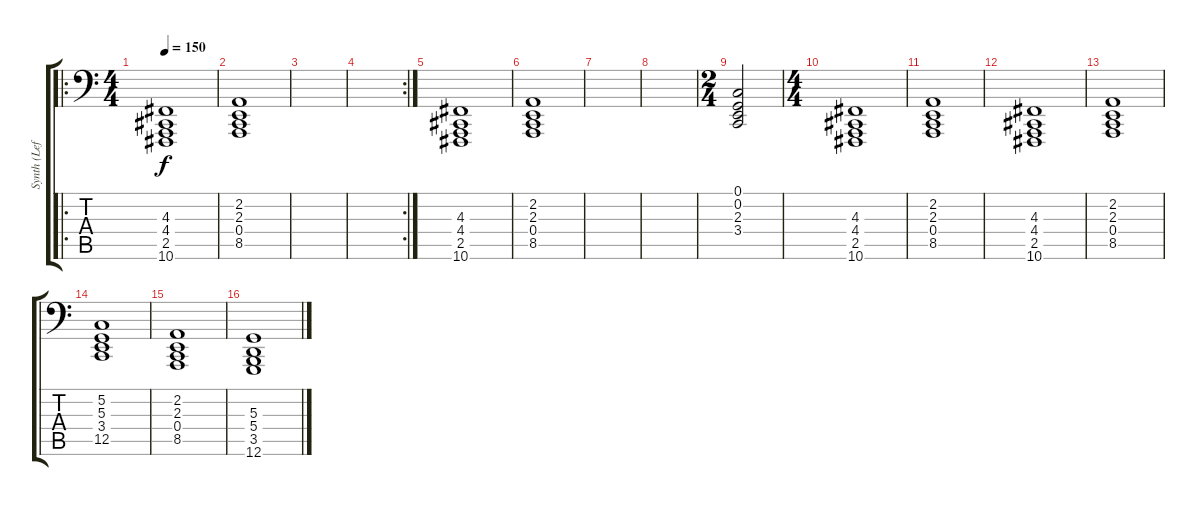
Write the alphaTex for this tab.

\track ("Synth (Left hand)" "Synth (Lef") {instrument stringensemble1}
\staff {score tabs}
\tuning (C3 G2 D2 A1 E1 B0) {hide}
\ro
\ts (4 4)
\tempo 150
\clef f4
\ks c
(4.3 4.4 2.5 10.6).1{dy f} |
(2.2 2.3 0.4 8.5).1 |
|
\rc 2
|
(4.3 4.4 2.5 10.6).1 |
(2.2 2.3 0.4 8.5).1 |
|
|
\ts (2 4)
(0.1 0.2 2.3 3.4).2 |
\ts (4 4)
(4.3 4.4 2.5 10.6).1 |
(2.2 2.3 0.4 8.5).1 |
(4.3 4.4 2.5 10.6).1 |
(2.2 2.3 0.4 8.5).1 |
(5.2 5.3 3.4 12.5).1 |
(2.2 2.3 0.4 8.5).1 |
(5.3 5.4 3.5 12.6).1
